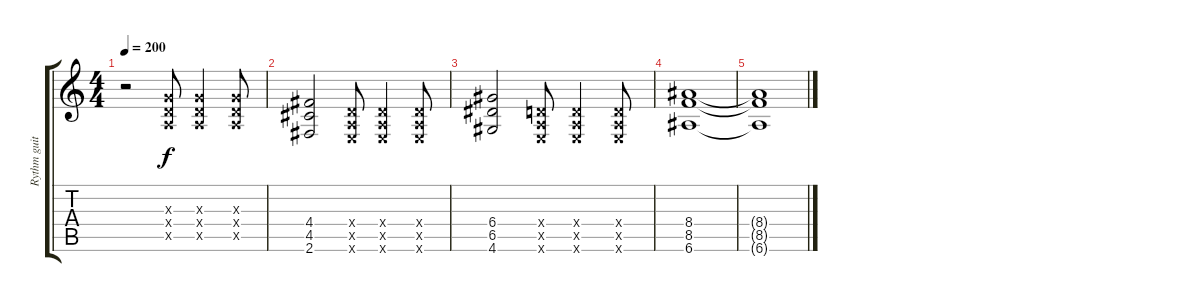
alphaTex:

\track ("Rythm guitar" "Rythm guit") {instrument distortionguitar}
\staff {score tabs}
\tuning (E4 B3 G3 D3 A2 E2) {hide}
\ts (4 4)
\tempo 200
\clef g2
\ks c
r.2{dy f} (0.3{x} 0.4{x} 0.5{x}).8 (0.3{x} 0.4{x} 0.5{x}).4 (0.3{x} 0.4{x} 0.5{x}).8 |
(4.4 4.5 2.6).2 (0.4{x} 0.5{x} 0.6{x}).8 (0.4{x} 0.5{x} 0.6{x}).4 (0.4{x} 0.5{x} 0.6{x}).8 |
(6.4 6.5 4.6).2 (0.4{x} 0.5{x} 0.6{x}).8 (0.4{x} 0.5{x} 0.6{x}).4 (0.4{x} 0.5{x} 0.6{x}).8 |
(8.4 8.5 6.6).1 |
(8.4{t} 8.5{t} 6.6{t}).1
